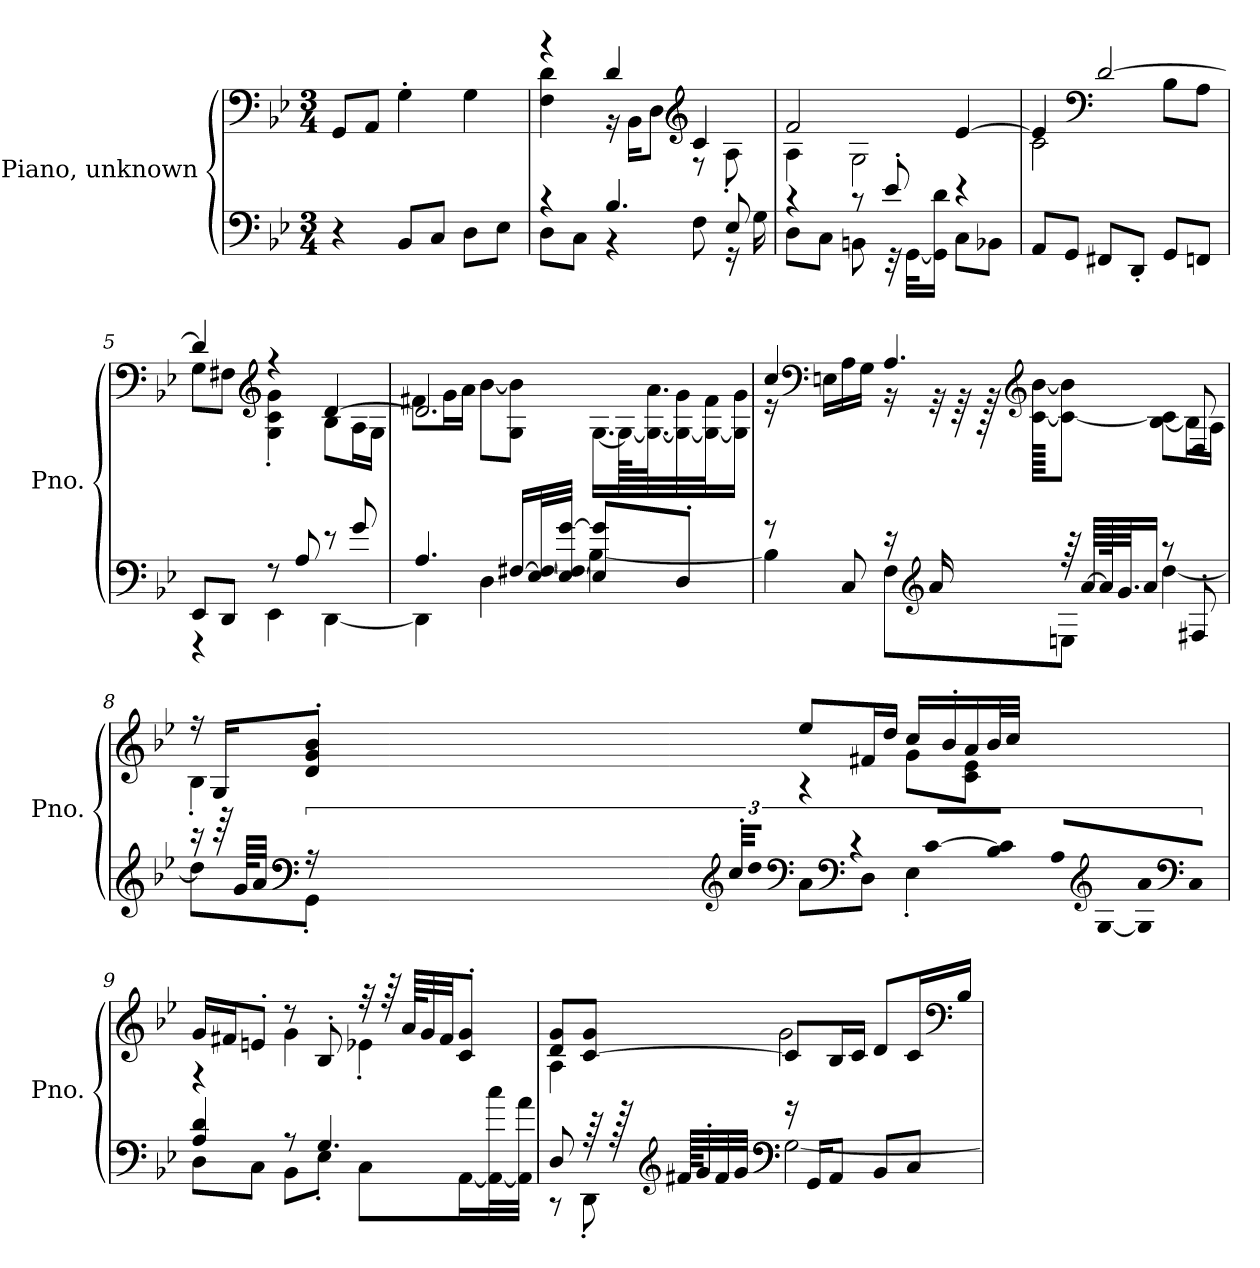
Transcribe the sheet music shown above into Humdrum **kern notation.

**kern	**kern
*part1	*part1
*staff2	*staff1
*I"Piano, unknown	*
*I'Pno.	*
*clefF4	*clefF4
*k[b-e-]	*k[b-e-]
*M3/4	*M3/4
*MM120	*MM120
=1	=1
4r	8GG/L
.	8AA/J
8BB-/L	4G'\
8C/J	.
8D\L	4G\
8E-\J	.
=2	=2
*^	*^
4r	8D\L	4r	4F\ 4d\
.	8C\J	.	.
4.B-/	4r	4d/	16r
.	.	.	16BB-\KL
.	.	.	8D\J
*	*	*clefG2	*
.	8F\	4c/	8r
8E-/	16r	.	8A'\
.	16G\	.	.
=3	=3	=3	=3
4r	8D\L	2f/	4A\
.	8C\J	.	.
8r	8BBn\	.	2G\
8e-'/	32r	.	.
.	[32GG\KLL	.	.
.	16GG\] 16d\JJ	.	.
4r	8C\L	[4e-/	.
.	8BB-X\J	.	.
*v	*v	*	*
=4	=4	=4
8AA/L	4e-/]	2c\
8GG/J	.	.
*	*clefF4	*
8FF#X/L	[2d/	.
8DD'/J	.	.
8GG/L	.	8B-\L
8FFn/J	.	8A\J
!!LO:LB:g=z	!!
=5	=5	=5
*^	*	*
8EE-/L	4r	4d/]	8G\L
8DD/J	.	.	8F#X\J
*	*	*clefG2	*
8r	4EE-\	4r	4G\' 4c\' 4g\'
8A/	.	.	.
8r	[4DD\	[4d/	8B-\L
8g/	.	.	16A\L
.	.	.	16G\JJ
=6	=6	=6	=6
4.A/	4DD\]	2.d/]	8f#X\L
.	.	.	16g\L
.	.	.	16a\JJ
.	4D\	.	[8b-\L
[16F#X/LL	.	.	8G\ 8b-\]J
[32E-/ 32F#/_L	.	.	.
32E-/_ 32F#/] [32g/JJJ	.	.	.
8E-/] 8g/]L	[4B-\	.	[16.G\LL
.	.	.	128G\KLL_
.	.	.	64.G\_ 64.a\J
8D'/J	.	.	32G\_ 32g\
.	.	.	32G\_ 32f#\J
.	.	.	16G\] 16g\JJ
!!LO:LB:g=z	!!
=7	=7	=7	=7
8r	4B-\]	4cc/	16r
*	*	*clefF4	*
.	.	.	16En\LL
8C/	.	.	16A\
.	.	.	16G\JJ
16r	8F\L	4.A/	16r
*clefG2	*	*	*
16a/	.	.	32r
.	.	.	64r
.	.	.	128r
*	*	*clefG2	*
.	.	.	[128c\ [128b-\KKKKL
64r	8En\J	.	8c\_ 8b-\]J
[64a/LLLL	.	.	.
128a/K]	.	.	.
64.g/JJ	.	.	.
16a/JJ	.	.	.
8r	[4dd\	.	[8B-\ 8c\]L
8F#X'/	.	8D/	16B-\L]
.	.	.	16A\JJ
!!LO:LB:g=z	!!
=8	=8	=8	=8
16r	8dd\L]	16r	4B-'\
64r	.	16G/KL	.
64g/KLLL	.	.	.
32a/JJJ	.	.	.
*clefF4	*	*	*
24r	8GG'\J	8d/' 8g/' 8b-/'J	.
*clefG2	*	*	*
48cc'/KLL	.	.	.
16dd/JJ	.	.	.
*clefF4	*	*	*
16r	8C\L	8ee-/L	4r
[8c/L	.	.	.
.	8D\J	16f#X/L	.
16B-/ 16c/]Jk	.	16dd/JJ	.
16A/LL	4E-'\	16cc/LL	8g\L
*clefG2	*	*	*
[32G/L	.	16b-'/	.
32G/] 32a/JJ	.	.	.
*clefF4	*	*	*
8C/J	.	16a/	8c\ 8e-\J
.	.	32b-/L	.
.	.	32cc/JJJ	.
=9	=9	=9	=9
4A/ 4d/	8D\L	16g/LL	4r
.	.	16f#X/J	.
.	8C\J	8en'/J	.
8r	8BB-\L	8r	4g\
4.G/	8E-'\J	8B-'/	.
.	8C\L	32r	4e-X'\
.	.	64r	.
.	.	64a/KLLL	.
.	.	32g/	.
.	.	32f#/JJ	.
.	[16AA\L	8c/' 8g/'J	.
.	32AA\_ 32cc\L	.	.
.	32AA\] 32a\JJJ	.	.
!!LO:LB:g=z	!!
=10	=10	=10	=10
8D/	8r	8d/ 8g/L	4A\
64r	8DD'\	[8c/ 8g/J	.
128r	.	.	.
*clefG2	*	*	*
128f#X/KKLLL	.	.	.
32g'/	.	.	.
32f#/	.	.	.
32g/JJJ	.	.	.
*clefF4	*	*	*
16r	[2G\	8c/L]	2g\
16GG/KL	.	.	.
8AA/J	.	16B-/L	.
.	.	16c/JJ	.
8BB-/L	.	8d/L	.
8C/J	.	16c/L	.
*	*	*clefF4	*
.	.	16B-/JJ	.
*v	*v	*	*
*	*v	*v
=	=
*-	*-
